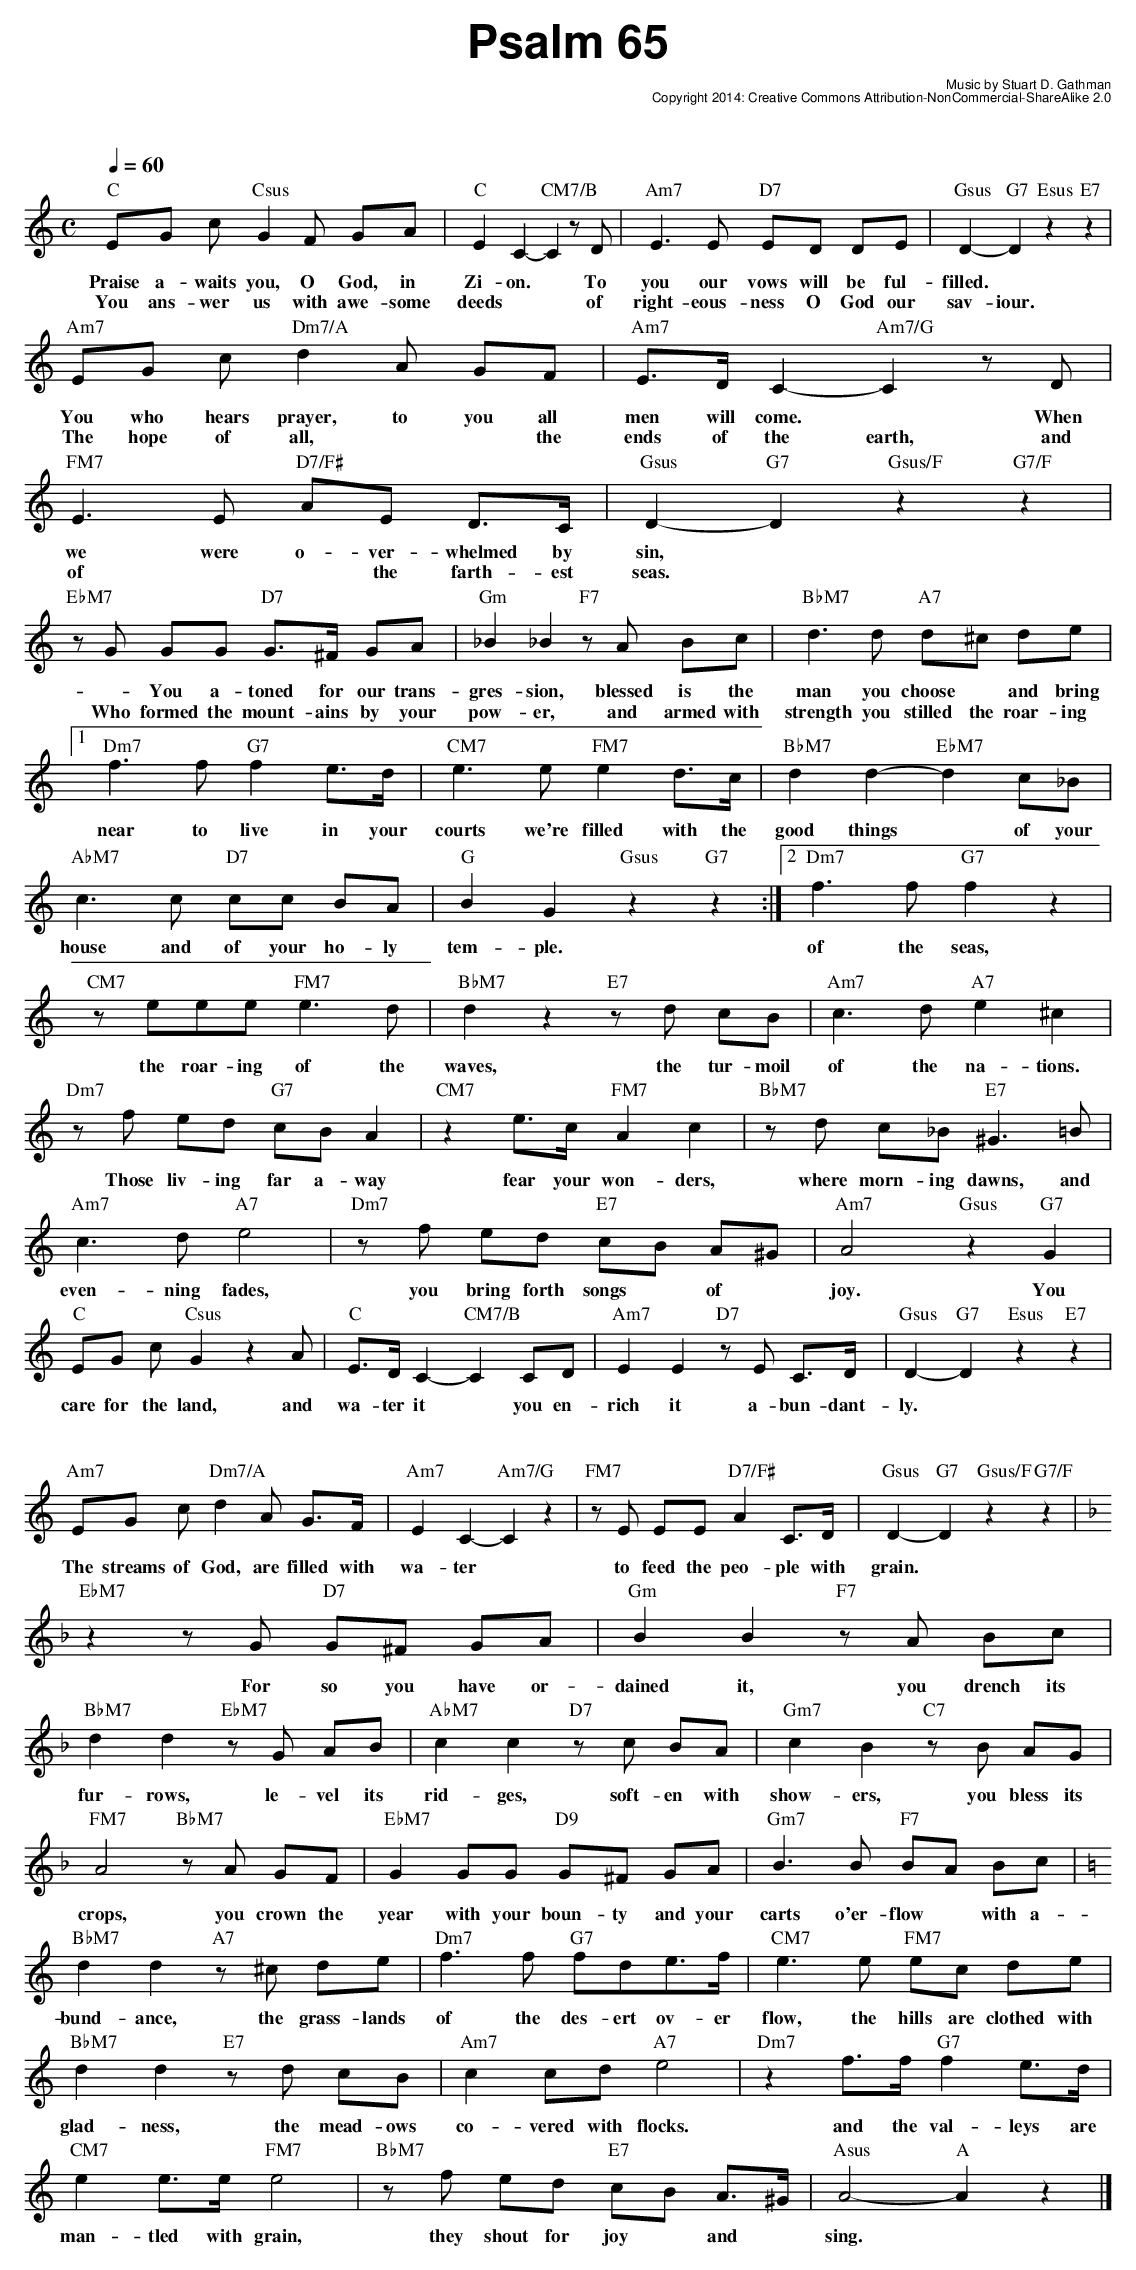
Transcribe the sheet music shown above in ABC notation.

X:1
T: Psalm 65
C: Music by Stuart D. Gathman
C: Copyright 2014: Creative Commons Attribution-NonCommercial-ShareAlike 2.0
M: C
L: 1/4
Q: 1/4=60
K: C
"C"E/G/ c/"Csus"G F/ G/A/|"C"E C-"CM7/B"C z/D/|"Am7"E>E "D7"E/D/ D/E/|"Gsus"D-"G7"D"Esus"z"E7"z|
w:Praise a-waits you, O God, in|Zi-on.* To|you our vows will be ful-|filled.*|
w:You ans-wer us with awe-some|deeds** of|right-eous-ness O God our|sav-iour.|
"Am7"E/G/ c/ "Dm7/A"d A/ G/F/|"Am7"E/>D/ C-"Am7/G"C z/D/|"FM7"E>E "D7/F#"A/E/ D/>C/|"Gsus"D-"G7"D"Gsus/F"z"G7/F"z|
w:You who hears prayer, to you all|men will come.*  When|we were o-ver-whelmed by|sin,|
w:The hope of all,** the|ends of the earth, and|of* * the farth-est|seas.|
"EbM7"z/ G/ G/G/ "D7"G/>^F/ G/A/|"Gm"_B _B"F7"z/A/ B/c/|"BbM7"d>d "A7"d/^c/ d/e/|
w:- You a-toned for our trans-|gres-sion, blessed is the|man you choose* and bring|
w:Who formed the mount-ains by your|pow-er, and armed with|strength you stilled the roar-ing|
[1 "Dm7"f>f"G7"f e/>d/|"CM7"e>e "FM7"e d/>c/|"BbM7"d d-"EbM7"d c/_B/|
w:near to live in your|courts we're filled with the|good things* of your|
"AbM7"c>c "D7"c/c/ B/A/|"G"B G "Gsus"z"G7"z :| [2 "Dm7"f>f"G7"f z|
w:house and of your ho-ly|tem-ple.| of the seas, |
"CM7"z/ e/e/e/ "FM7"e>d|"BbM7"d z "E7"z/ d/ c/B/|"Am7"c>d "A7"e ^c|
w:the roar-ing of the|waves, the tur-moil|of the na-tions.|
"Dm7"z/f/ e/d/ "G7"c/B/ A|"CM7"z e/>c/ "FM7"A c|"BbM7"z/d/ c/_B/ "E7"^G>=B|
w:Those liv-ing far a-way|fear your won-ders,|where morn-ing dawns, and|
"Am7"c>d "A7"e2| "Dm7"z/ f/ e/d/ "E7"c/B/ A/^G/|"Am7"A2 "Gsus"z"G7"G|
w:even-ning fades,|you bring forth songs* of*|joy.  You|
"C"E/G/ c/"Csus"G z A/|"C"E/>D/ C-"CM7/B"C C/D/|"Am7"E E "D7"z/E/ C/>D/|"Gsus"D-"G7"D"Esus"z"E7"z|
w:care for the land, and |wa-ter it * you en-|rich it a-bun-dant-|ly. *|
"Am7"E/G/ c/ "Dm7/A"d A/ G/>F/|"Am7"E C-"Am7/G"C z|"FM7"z/E/ E/E/ "D7/F#"A C/>D/|"Gsus"D-"G7"D"Gsus/F"z"G7/F"z|
w:The streams of God, are filled with|wa-ter* |to feed the peo-ple with|grain.*|
K: F
"EbM7"z z/G/ "D7"G/^F/ G/A/|"Gm"B B"F7"z/A/ B/c/|
w:For so you have or-|dained it, you drench its|
"BbM7"d d "EbM7"z/G/ A/B/|"AbM7"c c "D7"z/ c/ B/A/|"Gm7" c B "C7"z/ B/ A/G/|
w:fur-rows, le-vel its|rid-ges, soft-en with|show-ers, you bless its|
"FM7"A2 "BbM7"z/ A/ G/F/|"EbM7"G G/G/ "D9"G/^F/ G/A/|"Gm7"B>B "F7"B/A/ B/c/|
w:crops, you crown the|year with your boun-ty and your|carts o'er-flow* with a-|
K: C
"BbM7"d d "A7"z/^c/ d/e/|"Dm7"f>f "G7"f/d/e/>f/|"CM7"e>e "FM7"e/c/ d/e/|
w:bund-ance, the grass-lands|of the des-ert ov-er|flow, the hills are clothed with|
"BbM7"d d "E7"z/d/ c/B/|"Am7"c c/d/ "A7"e2|"Dm7"z f/>f/ "G7"f e/>d/|
w:glad-ness, the mead-ows|co-vered with flocks.|and the val-leys are|
"CM7"e e/>e/ "FM7"e2|"BbM7"z/ f/ e/d/ "E7"c/B/ A/>^G/|"Asus"A2-"A"A z|]
w:man-tled with grain,|they shout for joy* and*|sing.*|
